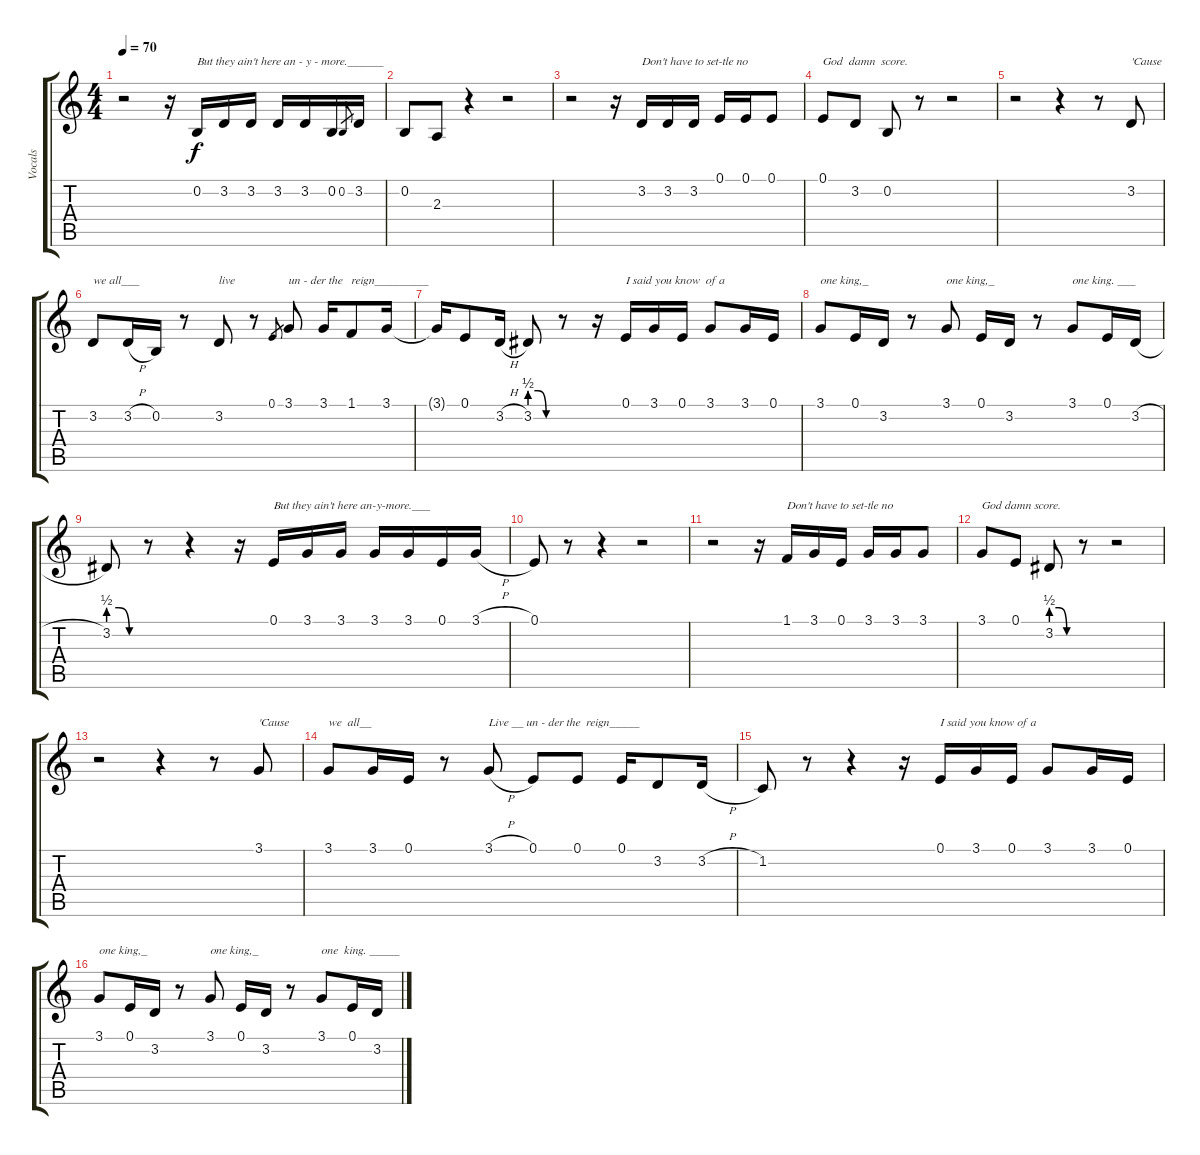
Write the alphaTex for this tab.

\track ("Vocals" "Vocals") {instrument tenorsax}
\staff {score tabs}
\tuning (E4 B3 G3 D3 A2 E2) {hide}
\ts (4 4)
\tempo 70
\clef g2
\ks c
r.2{dy f} r.16 0.2.16{txt "But they ain't here an - y - more.______"} 3.2.16 3.2.16 3.2.16 3.2.16 0.2.16 0.2.8{gr} 3.2.16 |
0.2.8 2.3.8 r.4 r.2 |
r.2 r.16 3.2.16{txt "Don't have to set-tle no"} 3.2.16 3.2.16 0.1.16 0.1.16 0.1.8 |
0.1.8{txt "God  damn  score."} 3.2.8 0.2.8 r.8 r.2 |
r.2 r.4 r.8 3.2.8{txt "'Cause"} |
3.2.8{txt "we all___"} 3.2{h}.16 0.2.16 r.8 3.2.8{txt "live"} r.8 0.1.8{gr} 3.1.8{txt "un - der the   reign_________"} 3.1.16 1.1.8 3.1.16 |
3.1{t}.16 0.1.8 3.2{h}.16 3.2{be (custom 0 2 20 2 40 0 60 0)}.8 r.8 r.16 0.1.16{txt "I said you know  of a"} 3.1.16 0.1.16 3.1.8 3.1.16 0.1.16 |
3.1.8{txt "one king,_"} 0.1.16 3.2.16 r.8 3.1.8{txt "one king,_"} 0.1.16 3.2.16 r.8 3.1.8{txt "one king. ___"} 0.1.16 3.2{h}.16 |
3.2{be (custom 0 2 20 2 40 0 60 0)}.8 r.8 r.4 r.16 0.1.16{txt "But they ain't here an-y-more.___"} 3.1.16 3.1.16 3.1.16 3.1.16 0.1.16 3.1{h}.16 |
0.1.8 r.8 r.4 r.2 |
r.2 r.16 1.1.16{txt "Don't have to set-tle no"} 3.1.16 0.1.16 3.1.16 3.1.16 3.1.8 |
3.1.8{txt "God damn score."} 0.1.8 3.2{be (custom 0 2 20 2 40 0 60 0)}.8 r.8 r.2 |
r.2 r.4 r.8 3.1.8{txt "'Cause"} |
3.1.8{txt "we  all__"} 3.1.16 0.1.16 r.8 3.1{h}.8{txt "Live __ un - der the  reign_____"} 0.1.8 0.1.8 0.1.16 3.2.8 3.2{h}.16 |
1.2.8 r.8 r.4 r.16 0.1.16{txt "I said you know of a"} 3.1.16 0.1.16 3.1.8 3.1.16 0.1.16 |
3.1.8{txt "one king,_"} 0.1.16 3.2.16 r.8 3.1.8{txt "one king,_"} 0.1.16 3.2.16 r.8 3.1.8{txt "one  king. _____"} 0.1.16 3.2{h}.16
